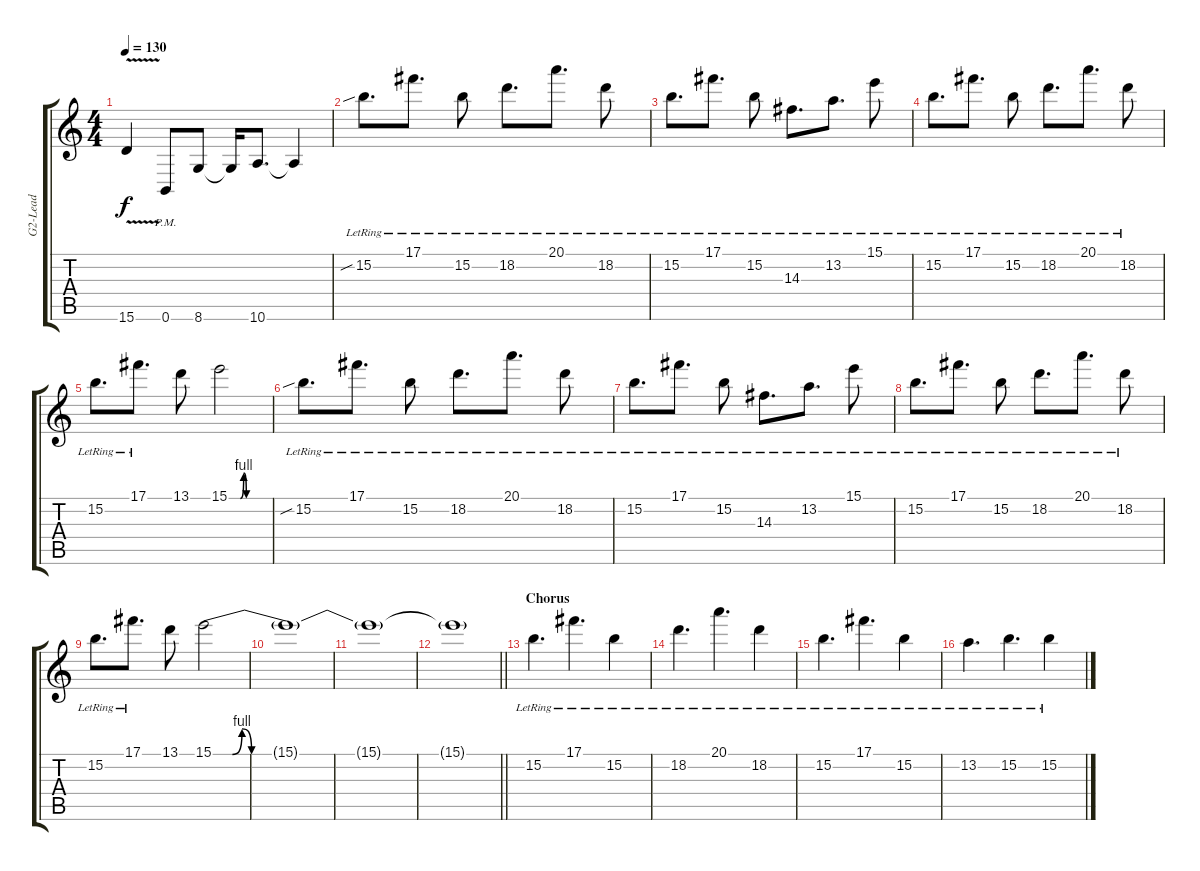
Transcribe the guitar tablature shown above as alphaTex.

\track ("G2-Lead" "G2-Lead") {instrument distortionguitar}
\staff {score tabs}
\tuning (Db4 Ab3 E3 B2 Gb2 B1) {hide}
\ts (4 4)
\tempo 130
\clef g2
\ks c
15.6{v}.4{dy f} 0.6{pm}.8 8.6.8 8.6{t}.16 10.6.8{d} 10.6{t}.4 |
15.2{sib lr}.8{d} 17.1{lr}.8{d} 15.2{lr}.8 18.2{lr}.8{d} 20.1{lr}.8{d} 18.2{lr}.8 |
15.2{lr}.8{d} 17.1{lr}.8{d} 15.2{lr}.8 14.3{lr}.8{d} 13.2{lr}.8{d} 15.1{lr}.8 |
15.2{lr}.8{d} 17.1{lr}.8{d} 15.2{lr}.8 18.2{lr}.8{d} 20.1{lr}.8{d} 18.2{lr}.8 |
15.2{lr}.8{d} 17.1{lr}.8{d} 13.1.8 15.1{be (custom 0 0 10 0 17 0 22 4 26 0 60 0)}.2 |
15.2{sib lr}.8{d} 17.1{lr}.8{d} 15.2{lr}.8 18.2{lr}.8{d} 20.1{lr}.8{d} 18.2{lr}.8 |
15.2{lr}.8{d} 17.1{lr}.8{d} 15.2{lr}.8 14.3{lr}.8{d} 13.2{lr}.8{d} 15.1{lr}.8 |
15.2{lr}.8{d} 17.1{lr}.8{d} 15.2{lr}.8 18.2{lr}.8{d} 20.1{lr}.8{d} 18.2{lr}.8 |
15.2{lr}.8{d} 17.1{lr}.8{d} 13.1.8 15.1{be (custom 0 0 4 0 6 4 8 0 10 0 17 0 26 0 60 0)}.2 |
15.1{t}.1 |
15.1{t}.1 |
\barLineRight lightlight
15.1{t}.1 |
\section ("" "Chorus")
15.2{lr}.4{d} 17.1{lr}.4{d} 15.2{lr}.4 |
18.2{lr}.4{d} 20.1{lr}.4{d} 18.2{lr}.4 |
15.2{lr}.4{d} 17.1{lr}.4{d} 15.2{lr}.4 |
13.2{lr}.4{d} 15.2{lr}.4{d} 15.2{lr}.4
